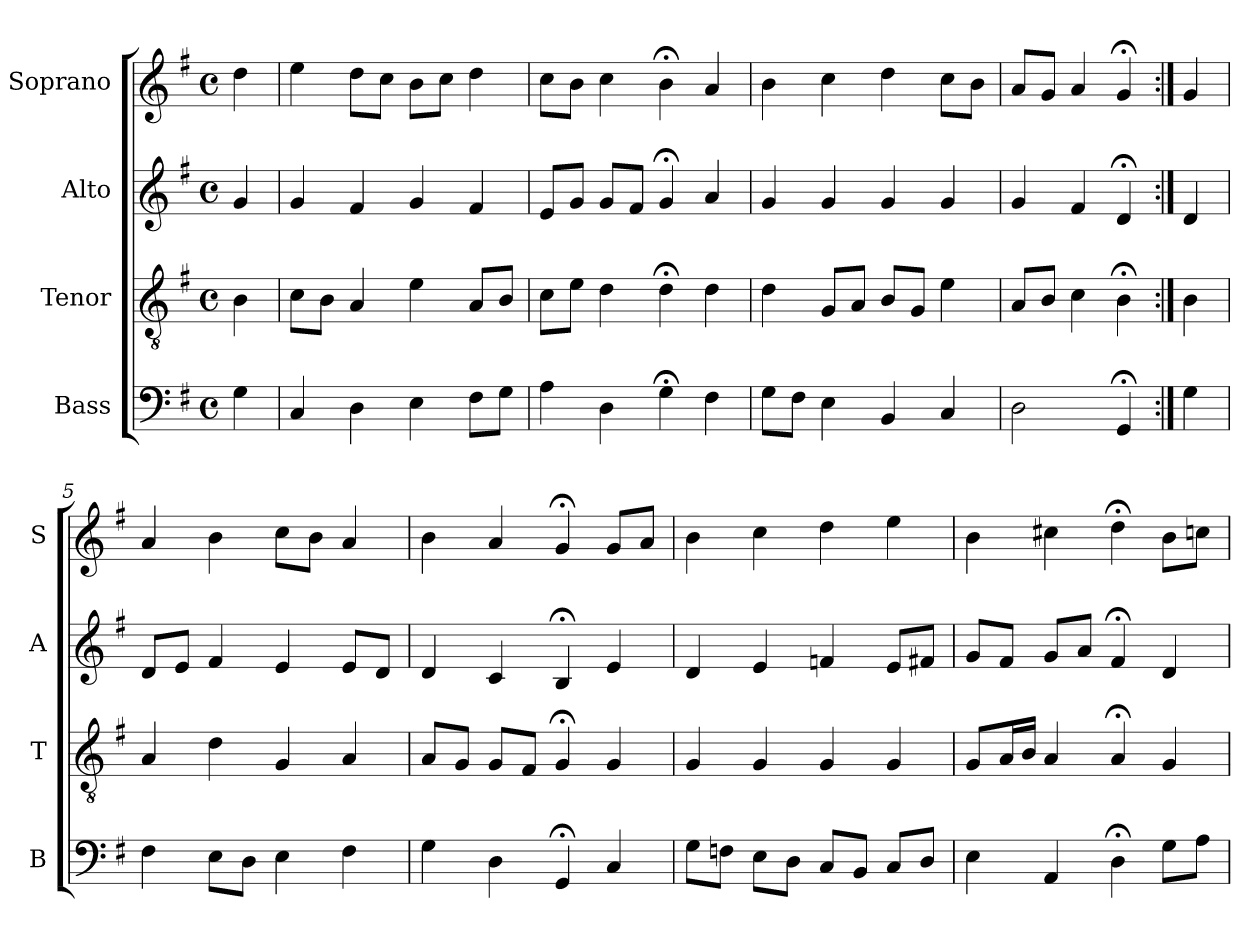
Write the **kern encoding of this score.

**kern	**kern	**kern	**kern
*part4	*part3	*part2	*part1
*staff4	*staff3	*staff2	*staff1
*I"Bass	*I"Tenor	*I"Alto	*I"Soprano
*I'B	*I'T	*I'A	*I'S
*clefF4	*clefGv2	*clefG2	*clefG2
*k[f#]	*k[f#]	*k[f#]	*k[f#]
*G:	*G:	*G:	*G:
*M4/4	*M4/4	*M4/4	*M4/4
*met(c)	*met(c)	*met(c)	*met(c)
*MM100	*MM100	*MM100	*MM100
=	=	=	=
4G	4B	4g	4dd
=1	=1	=1	=1
4C	8cL	4g	4ee
.	8BJ	.	.
4Di	4Ai	4f#	8ddL
.	.	.	8ccJ
4Ei	4ei	4g	8bL
.	.	.	8ccJ
8F#L	8AL	4f#	4dd
8GJ	8BJ	.	.
=2	=2	=2	=2
4A	8cL	8eL	8ccL
.	8eJ	8gJ	8bJ
4D	4d	8gL	4cc
.	.	8f#J	.
4G;<	4d;<	4g;<	4b;<
4F#	4d	4a	4a
=3	=3	=3	=3
8GL	4d	4g	4b
8F#J	.	.	.
4E	8GL	4g	4cc
.	8AJ	.	.
4BB	8BL	4g	4dd
.	8GJ	.	.
4C	4e	4g	8ccL
.	.	.	8bJ
=4	=4	=4	=4
2D	8AL	4g	8aL
.	8BJ	.	8gJ
.	4c	4f#	4a
4GG;<	4B;<	4d;<	4g;<
=:|!	=:|!	=:|!	=:|!
4G	4B	4d	4g
=5	=5	=5	=5
4F#	4A	8dL	4a
.	.	8eJ	.
8EL	4d	4f#	4b
8DJ	.	.	.
4E	4G	4e	8ccL
.	.	.	8bJ
4F#	4A	8eL	4a
.	.	8dJ	.
=6	=6	=6	=6
4G	8AL	4d	4b
.	8GJ	.	.
4D	8GL	4c	4a
.	8F#J	.	.
4GG;<	4G;<	4B;<	4g;<
4C	4G	4e	8gL
.	.	.	8aJ
=7	=7	=7	=7
8GL	4G	4d	4b
8FnJ	.	.	.
8EL	4G	4e	4cc
8DJ	.	.	.
8CL	4G	4fn	4dd
8BBJ	.	.	.
8CL	4G	8eL	4ee
8DJ	.	8f#XJ	.
=8	=8	=8	=8
4E	8GL	8gL	4b
.	16AL	8f#J	.
.	16BJJ	.	.
4AA	4A	8gL	4cc#X
.	.	8aJ	.
4D;<	4A;<	4f#;<	4dd;<
8GL	4G	4d	8bL
8AJ	.	.	8ccnJ
=	=	=	=
*-	*-	*-	*-
